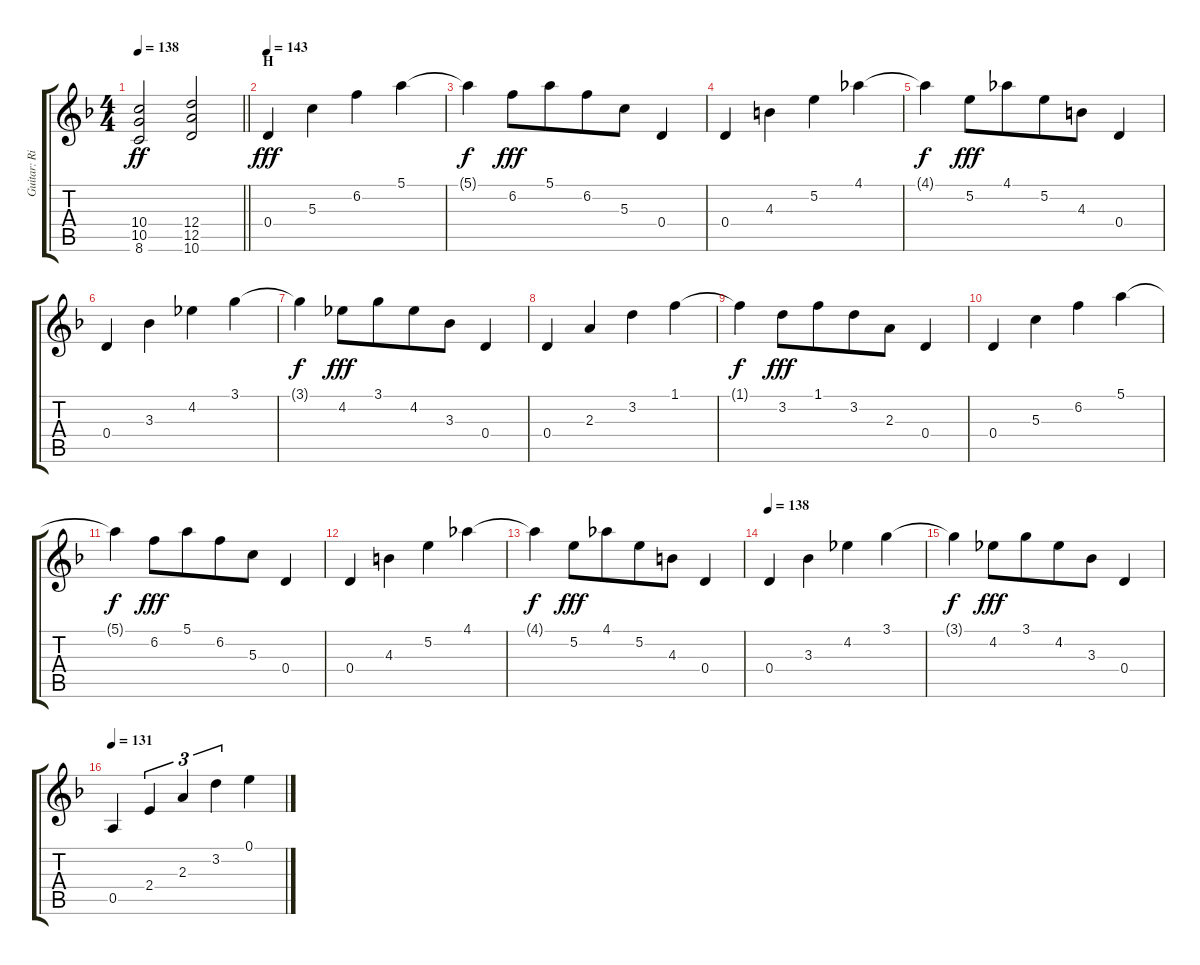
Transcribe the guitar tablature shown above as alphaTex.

\track ("Guitar: Rik" "Guitar: Ri") {instrument electricguitarclean}
\staff {score tabs}
\tuning (E4 B3 G3 D3 A2 E2) {hide}
\ts (4 4)
\tempo 138
\clef g2
\barLineRight lightlight
\ks f
(10.4 10.5 8.6).2{dy ff} (12.4 12.5 10.6).2 |
\section ("" "H")
\tempo 143
0.4.4{dy fff} 5.3.4 6.2.4 5.1.4 |
5.1{t}.4{dy f} 6.2.8{dy fff} 5.1.8{beam merge} 6.2.8 5.3.8 0.4.4 |
0.4.4 4.3.4 5.2.4 4.1.4 |
4.1{t}.4{dy f} 5.2.8{dy fff} 4.1.8{beam merge} 5.2.8 4.3.8 0.4.4 |
0.4.4 3.3.4 4.2.4 3.1.4 |
3.1{t}.4{dy f} 4.2.8{dy fff} 3.1.8{beam merge} 4.2.8 3.3.8 0.4.4 |
0.4.4 2.3.4 3.2.4 1.1.4 |
1.1{t}.4{dy f} 3.2.8{dy fff} 1.1.8{beam merge} 3.2.8 2.3.8 0.4.4 |
0.4.4 5.3.4 6.2.4 5.1.4 |
5.1{t}.4{dy f} 6.2.8{dy fff} 5.1.8{beam merge} 6.2.8 5.3.8 0.4.4 |
0.4.4 4.3.4 5.2.4 4.1.4 |
4.1{t}.4{dy f} 5.2.8{dy fff} 4.1.8{beam merge} 5.2.8 4.3.8 0.4.4 |
\tempo 138
0.4.4 3.3.4 4.2.4 3.1.4 |
3.1{t}.4{dy f} 4.2.8{dy fff} 3.1.8{beam merge} 4.2.8 3.3.8 0.4.4 |
\tempo 131
0.5.4 2.4.4{tu (3 2)} 2.3.4{tu (3 2)} 3.2.4{tu (3 2)} 0.1.4
